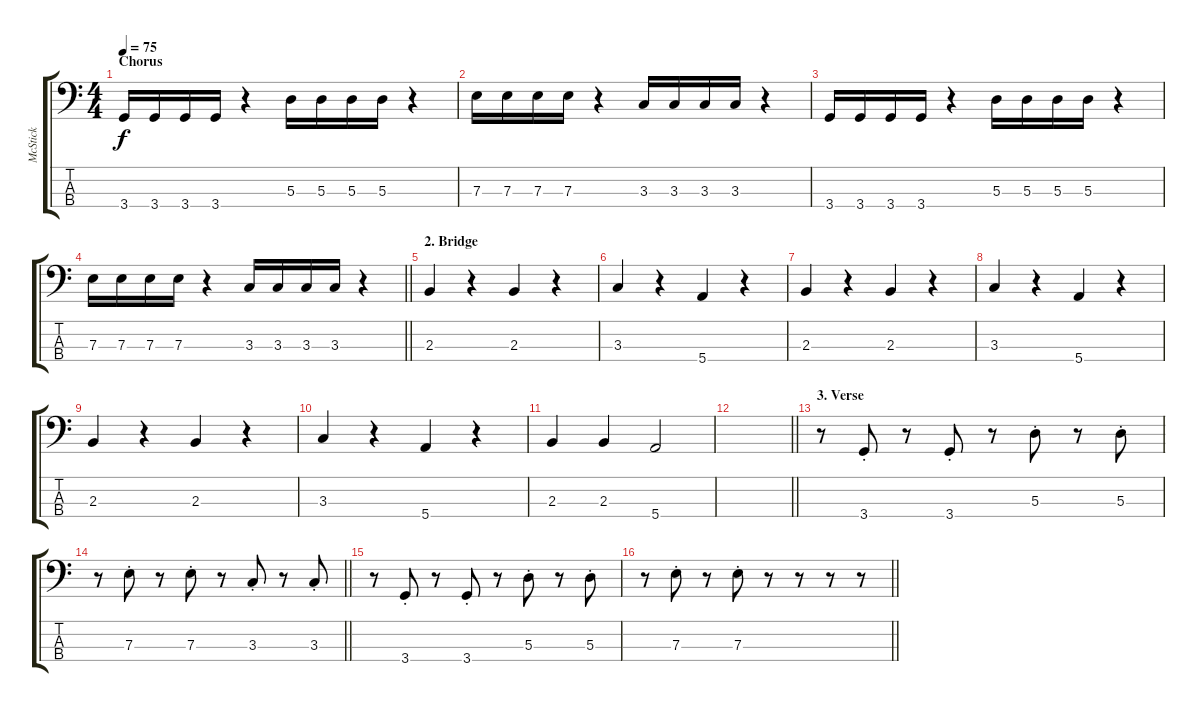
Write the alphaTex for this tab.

\track ("McStick" "McStick") {instrument electricbassfinger}
\staff {score tabs}
\tuning (G2 D2 A1 E1) {hide}
\ts (4 4)
\section ("" "Chorus")
\tempo 75
\clef f4
\ks c
3.4.16{dy f} 3.4.16 3.4.16 3.4.16 r.4 5.3.16 5.3.16 5.3.16 5.3.16 r.4 |
7.3.16 7.3.16 7.3.16 7.3.16 r.4 3.3.16 3.3.16 3.3.16 3.3.16 r.4 |
3.4.16 3.4.16 3.4.16 3.4.16 r.4 5.3.16 5.3.16 5.3.16 5.3.16 r.4 |
\barLineRight lightlight
7.3.16 7.3.16 7.3.16 7.3.16 r.4 3.3.16 3.3.16 3.3.16 3.3.16 r.4 |
\section ("" "2. Bridge")
2.3.4 r.4 2.3.4 r.4 |
3.3.4 r.4 5.4.4 r.4 |
2.3.4 r.4 2.3.4 r.4 |
3.3.4 r.4 5.4.4 r.4 |
2.3.4 r.4 2.3.4 r.4 |
3.3.4 r.4 5.4.4 r.4 |
2.3.4 2.3.4 5.4.2 |
\barLineRight lightlight
|
\section ("" "3. Verse")
r.8 3.4{st}.8 r.8 3.4{st}.8 r.8 5.3{st}.8 r.8 5.3{st}.8 |
\barLineRight lightlight
r.8 7.3{st}.8 r.8 7.3{st}.8 r.8 3.3{st}.8 r.8 3.3{st}.8 |
r.8 3.4{st}.8 r.8 3.4{st}.8 r.8 5.3{st}.8 r.8 5.3{st}.8 |
\barLineRight lightlight
r.8 7.3{st}.8 r.8 7.3{st}.8 r.8 r.8 r.8 r.8
